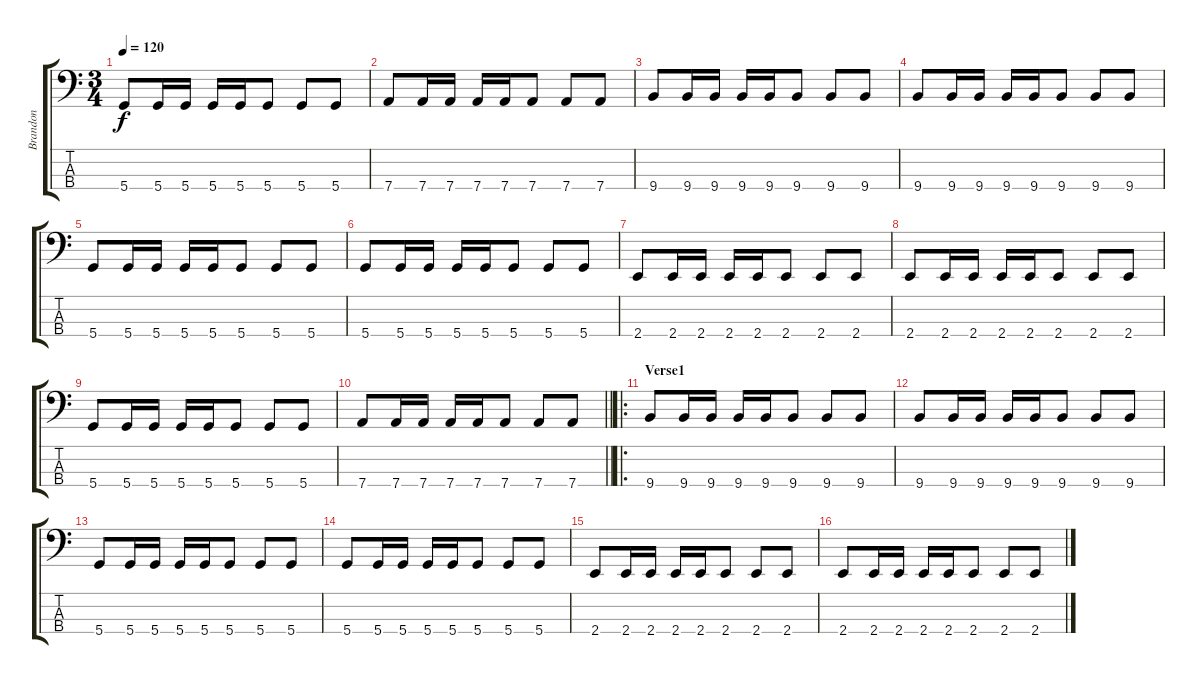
\track ("Brandon" "Brandon") {instrument electricbassfinger}
\staff {score tabs}
\tuning (G2 D2 A1 D1) {hide}
\ts (3 4)
\tempo 120
\clef f4
\ks c
5.4.8{dy f} 5.4.16 5.4.16 5.4.16 5.4.16 5.4.8 5.4.8 5.4.8 |
7.4.8 7.4.16 7.4.16 7.4.16 7.4.16 7.4.8 7.4.8 7.4.8 |
9.4.8 9.4.16 9.4.16 9.4.16 9.4.16 9.4.8 9.4.8 9.4.8 |
9.4.8 9.4.16 9.4.16 9.4.16 9.4.16 9.4.8 9.4.8 9.4.8 |
5.4.8 5.4.16 5.4.16 5.4.16 5.4.16 5.4.8 5.4.8 5.4.8 |
5.4.8 5.4.16 5.4.16 5.4.16 5.4.16 5.4.8 5.4.8 5.4.8 |
2.4.8 2.4.16 2.4.16 2.4.16 2.4.16 2.4.8 2.4.8 2.4.8 |
2.4.8 2.4.16 2.4.16 2.4.16 2.4.16 2.4.8 2.4.8 2.4.8 |
5.4.8 5.4.16 5.4.16 5.4.16 5.4.16 5.4.8 5.4.8 5.4.8 |
\barLineRight lightlight
7.4.8 7.4.16 7.4.16 7.4.16 7.4.16 7.4.8 7.4.8 7.4.8 |
\ro
\section ("" "Verse1")
9.4.8 9.4.16 9.4.16 9.4.16 9.4.16 9.4.8 9.4.8 9.4.8 |
9.4.8 9.4.16 9.4.16 9.4.16 9.4.16 9.4.8 9.4.8 9.4.8 |
5.4.8 5.4.16 5.4.16 5.4.16 5.4.16 5.4.8 5.4.8 5.4.8 |
5.4.8 5.4.16 5.4.16 5.4.16 5.4.16 5.4.8 5.4.8 5.4.8 |
2.4.8 2.4.16 2.4.16 2.4.16 2.4.16 2.4.8 2.4.8 2.4.8 |
2.4.8 2.4.16 2.4.16 2.4.16 2.4.16 2.4.8 2.4.8 2.4.8
